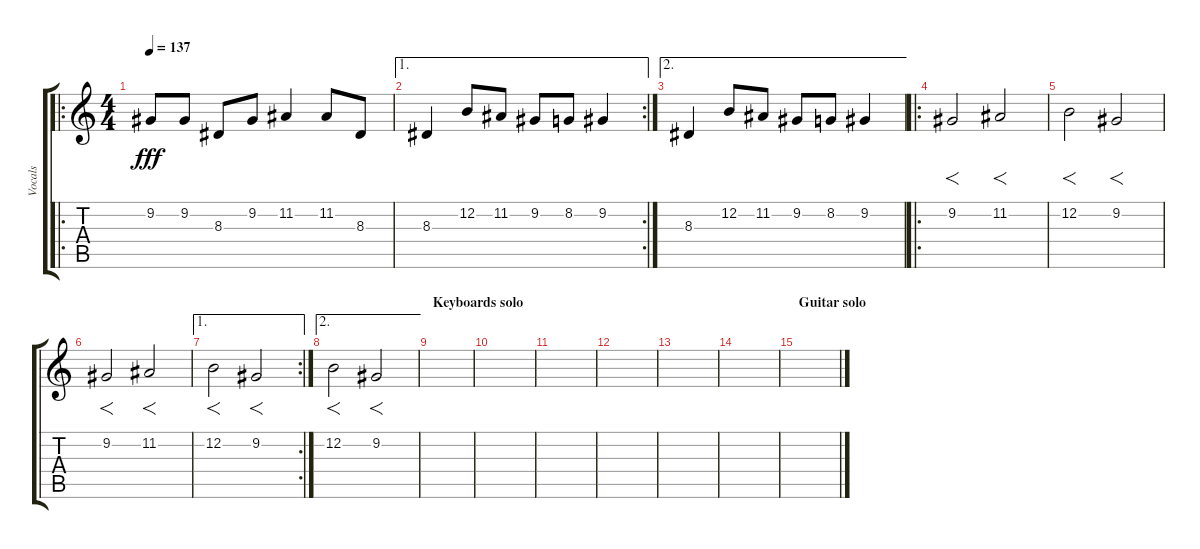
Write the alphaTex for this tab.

\track ("Vocals" "Vocals") {instrument lead6voice}
\staff {score tabs}
\tuning (E4 B3 G3 D3 A2 E2) {hide}
\ro
\ts (4 4)
\tempo 137
\clef g2
\ks c
9.2.8{dy fff} 9.2.8 8.3.8 9.2.8 11.2.4 11.2.8 8.3.8 |
\ae 1
\rc 2
8.3.4 12.2.8 11.2.8 9.2.8 8.2.8 9.2.4 |
\ae 2
8.3.4 12.2.8 11.2.8 9.2.8 8.2.8 9.2.4 |
\ro
9.2.2{f} 11.2.2{f} |
12.2.2{f} 9.2.2{f} |
9.2.2{f} 11.2.2{f} |
\ae 1
\rc 2
12.2.2{f} 9.2.2{f} |
\ae 2
12.2.2{f} 9.2.2{f} |
\section ("" "Keyboards solo")
|
|
|
|
|
|
\section ("" "Guitar solo")
